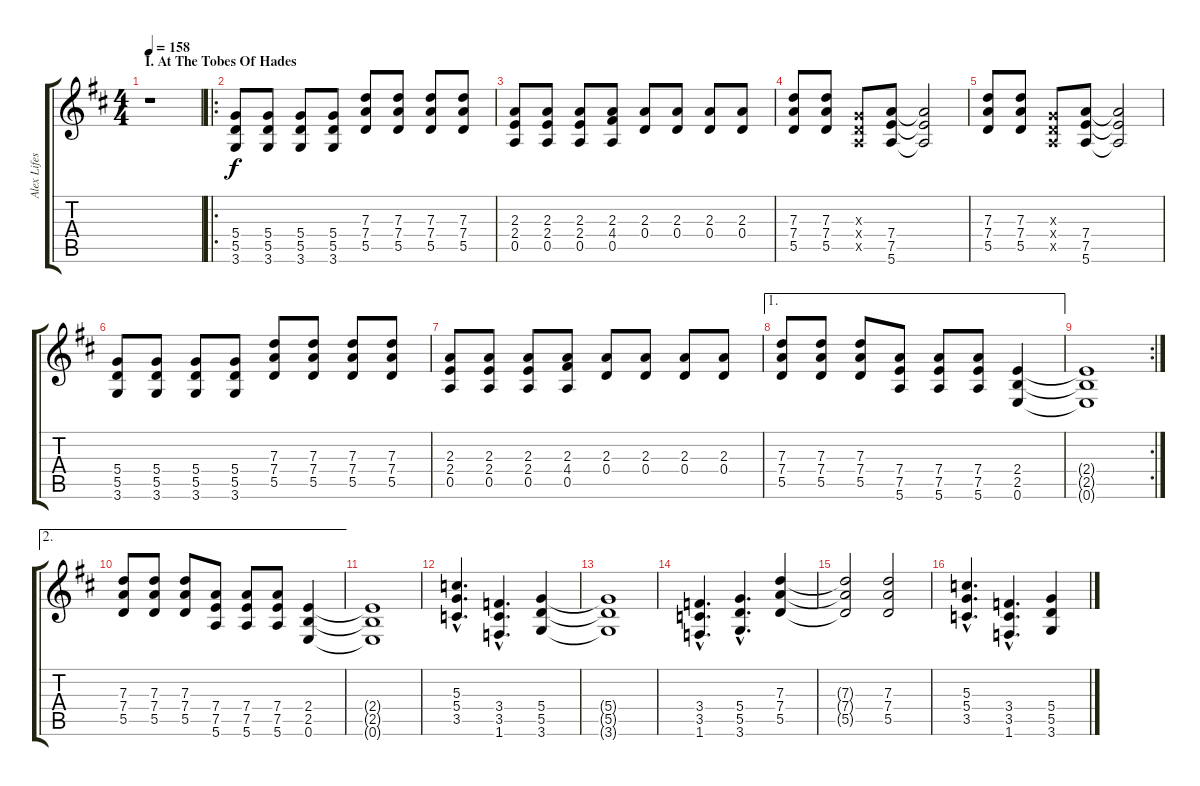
\track ("Alex Lifeson (guitar)" "Alex Lifes") {instrument distortionguitar}
\staff {score tabs}
\tuning (E4 B3 G3 D3 A2 E2) {hide}
\ts (4 4)
\section ("" "I. At The Tobes Of Hades")
\tempo 158
\clef g2
\ks d
r.1{dy f instrument distortionguitar} |
\ro
(5.4 5.5 3.6).8 (5.4 5.5 3.6).8 (5.4 5.5 3.6).8 (5.4 5.5 3.6).8 (7.3 7.4 5.5).8 (7.3 7.4 5.5).8 (7.3 7.4 5.5).8 (7.3 7.4 5.5).8 |
(2.3 2.4 0.5).8 (2.3 2.4 0.5).8 (2.3 2.4 0.5).8 (2.3 4.4 0.5).8 (2.3 0.4).8 (2.3 0.4).8 (2.3 0.4).8 (2.3 0.4).8 |
(7.3 7.4 5.5).8 (7.3 7.4 5.5).8 (0.3{x} 0.4{x} 0.5{x}).8 (7.4 7.5 5.6).8 (7.4{t} 7.5{t} 5.6{t}).2 |
(7.3 7.4 5.5).8 (7.3 7.4 5.5).8 (0.3{x} 0.4{x} 0.5{x}).8 (7.4 7.5 5.6).8 (7.4{t} 7.5{t} 5.6{t}).2 |
(5.4 5.5 3.6).8 (5.4 5.5 3.6).8 (5.4 5.5 3.6).8 (5.4 5.5 3.6).8 (7.3 7.4 5.5).8 (7.3 7.4 5.5).8 (7.3 7.4 5.5).8 (7.3 7.4 5.5).8 |
(2.3 2.4 0.5).8 (2.3 2.4 0.5).8 (2.3 2.4 0.5).8 (2.3 4.4 0.5).8 (2.3 0.4).8 (2.3 0.4).8 (2.3 0.4).8 (2.3 0.4).8 |
\ae 1
(7.3 7.4 5.5).8 (7.3 7.4 5.5).8 (7.3 7.4 5.5).8 (7.4 7.5 5.6).8 (7.4 7.5 5.6).8 (7.4 7.5 5.6).8 (2.4 2.5 0.6).4 |
\rc 2
(2.4{t} 2.5{t} 0.6{t}).1 |
\ae 2
(7.3 7.4 5.5).8 (7.3 7.4 5.5).8 (7.3 7.4 5.5).8 (7.4 7.5 5.6).8 (7.4 7.5 5.6).8 (7.4 7.5 5.6).8 (2.4 2.5 0.6).4 |
(2.4{t} 2.5{t} 0.6{t}).1 |
(5.3{hac} 5.4{hac} 3.5{hac}).4{d} (3.4{hac} 3.5{hac} 1.6{hac}).4{d} (5.4 5.5 3.6).4 |
(5.4{t} 5.5{t} 3.6{t}).1 |
(3.4{hac} 3.5{hac} 1.6{hac}).4{d} (5.4{hac} 5.5{hac} 3.6{hac}).4{d} (7.3 7.4 5.5).4 |
(7.3{t} 7.4{t} 5.5{t}).2 (7.3 7.4 5.5).2 |
(5.3{hac} 5.4{hac} 3.5{hac}).4{d} (3.4{hac} 3.5{hac} 1.6{hac}).4{d} (5.4 5.5 3.6).4
